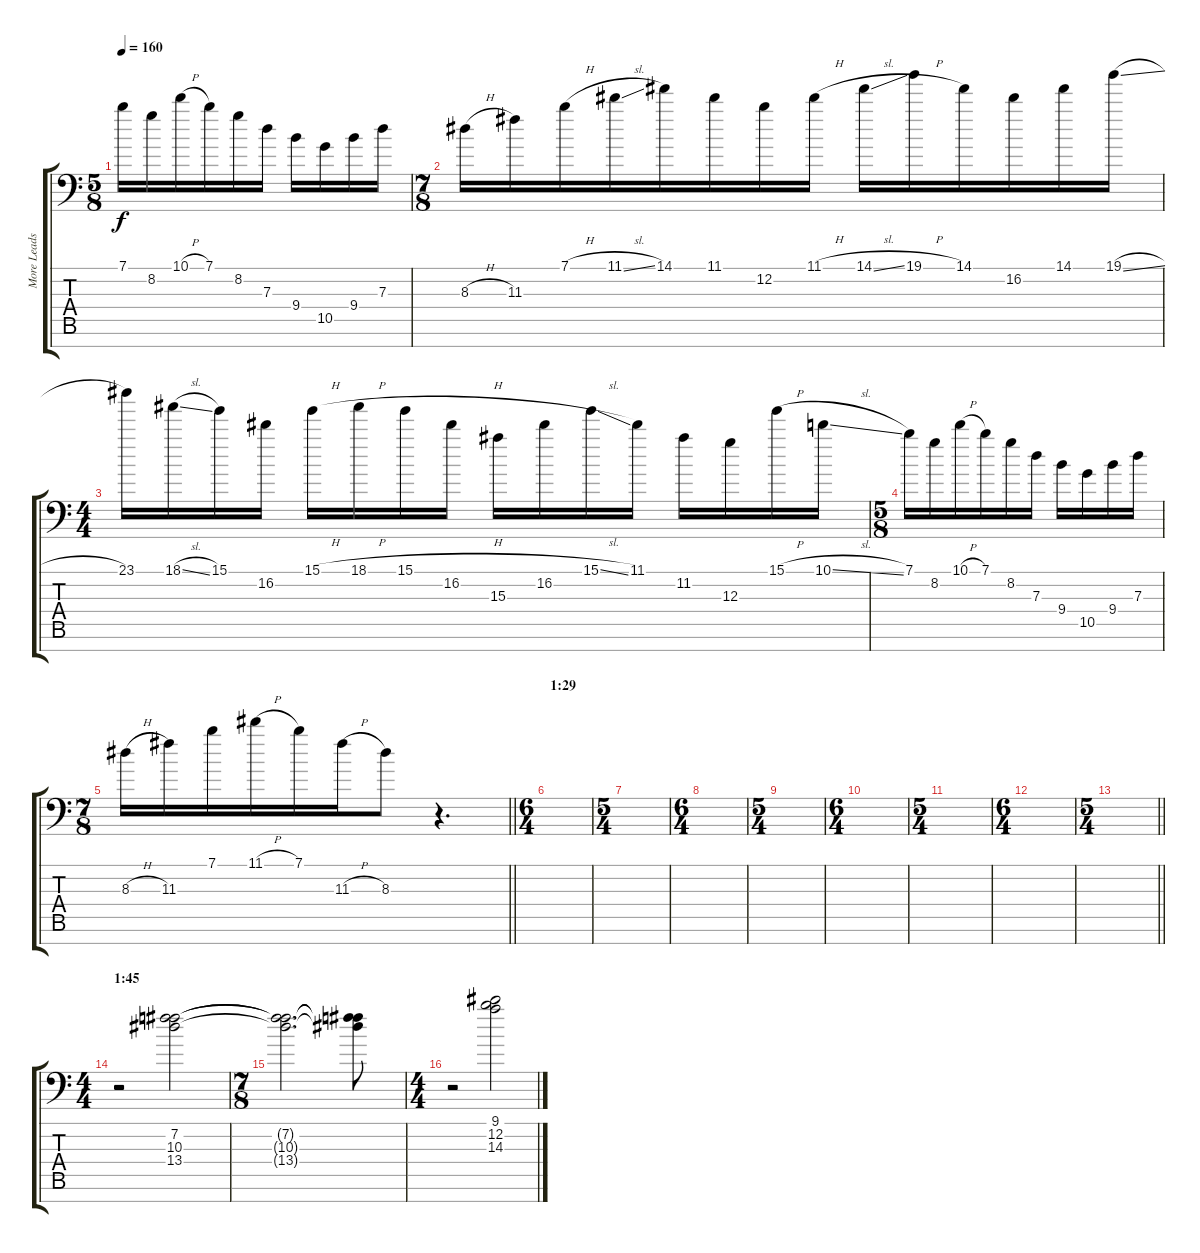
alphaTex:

\track ("More Leads And Rhythms L" "More Leads") {instrument distortionguitar}
\staff {score tabs}
\tuning (E4 B3 G3 D3 A2 E2 A1) {hide}
\ts (5 8)
\tempo 160
\clef f4
\ks c
7.1.16{dy f} 8.2.16 10.1{h}.16 7.1.16 8.2.16 7.3.16 9.4.16 10.5.16 9.4.16 7.3.16 |
\ts (7 8)
8.3{h}.16 11.3.16 7.1{h}.16 11.1{sl}.16 14.1.16 11.1.16 12.2.16 11.1{h}.16 14.1{sl}.16 19.1{h}.16 14.1.16 16.2.16 14.1.16 19.1{sl}.16 |
\ts (4 4)
23.1.16 18.1{sl}.16 15.1.16 16.2.16 15.1{h}.16 18.1{h}.16 15.1{h}.16 16.2.16 15.3.16 16.2.16 15.1{sl}.16 11.1.16 11.2.16 12.3.16 15.1{h}.16 10.1{sl}.16 |
\ts (5 8)
7.1.16 8.2.16 10.1{h}.16 7.1.16 8.2.16 7.3.16 9.4.16 10.5.16 9.4.16 7.3.16 |
\ts (7 8)
\barLineRight lightlight
8.3{h}.16 11.3.16 7.1.16 11.1{h}.16 7.1.16 11.3{h}.16 8.3.8 r.4{d} |
\ts (6 4)
\section ("" "1:29")
|
\ts (5 4)
|
\ts (6 4)
|
\ts (5 4)
|
\ts (6 4)
|
\ts (5 4)
|
\ts (6 4)
|
\ts (5 4)
\barLineRight lightlight
|
\ts (4 4)
\section ("" "1:45")
r.2 (7.2 10.3 13.4).2 |
\ts (7 8)
(7.2{t} 10.3{t} 13.4{t}).2{d} (7.2{t} 10.3{t} 13.4{t}).8 |
\ts (4 4)
r.2 (9.1 12.2 14.3).2
